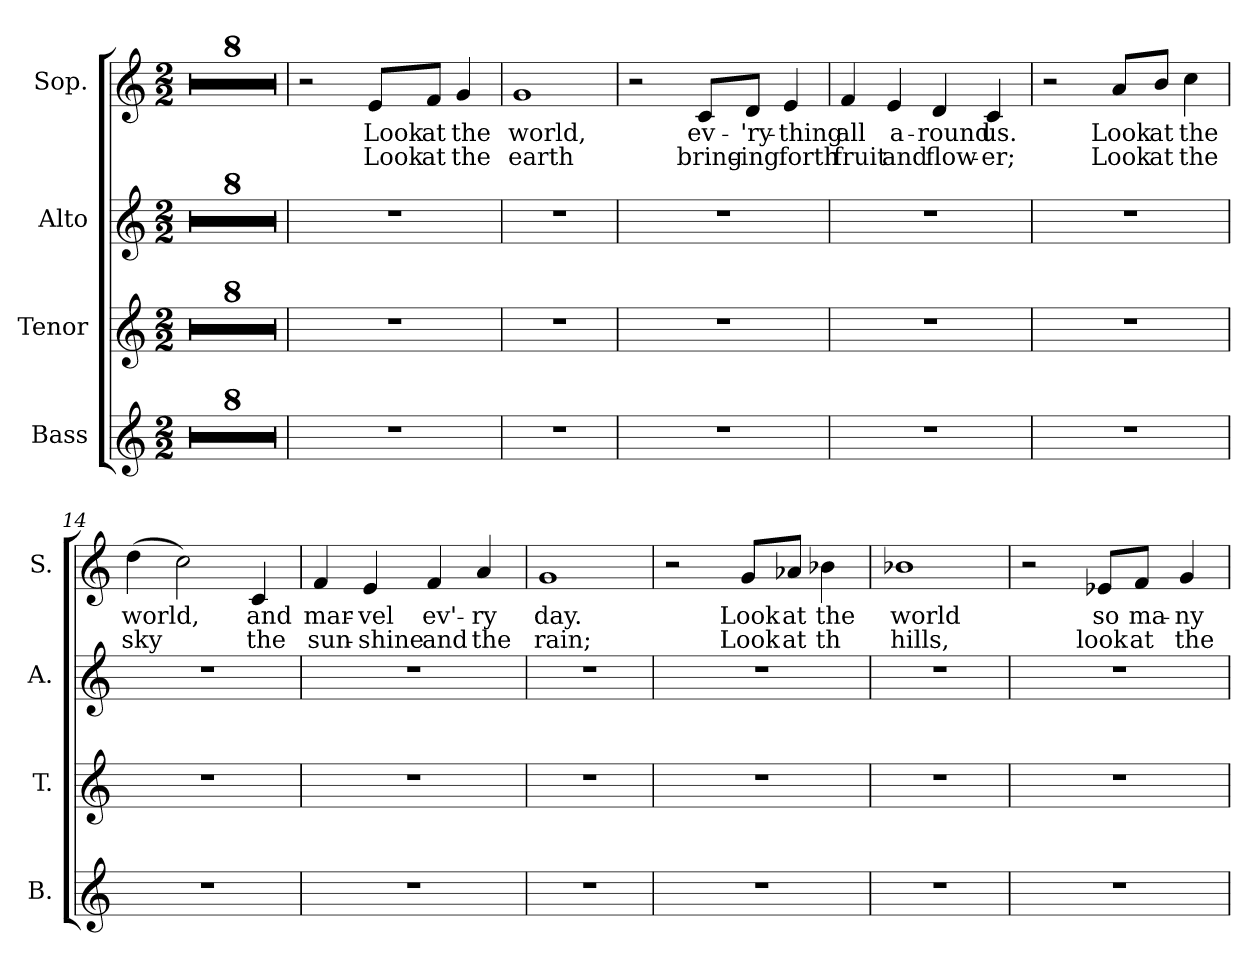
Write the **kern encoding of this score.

**kern	**kern	**kern	**kern	**text	**text
*part4	*part3	*part2	*part1	*part1	*part1
*staff4	*staff3	*staff2	*staff1	*staff1	*staff1
*I"Bass	*I"Tenor	*I"Alto	*I"Sop.	*	*
*I'B.	*I'T.	*I'A.	*I'S.	*	*
*clefG2	*clefG2	*clefG2	*clefG2	*	*
*k[]	*k[]	*k[]	*k[]	*	*
*M2/2	*M2/2	*M2/2	*M2/2	*	*
=1	=1	=1	=1	=1	=1
1r	1r	1r	1r	.	.
=2	=2	=2	=2	=2	=2
1r	1r	1r	1r	.	.
=3	=3	=3	=3	=3	=3
1r	1r	1r	1r	.	.
=4	=4	=4	=4	=4	=4
1r	1r	1r	1r	.	.
=5	=5	=5	=5	=5	=5
1r	1r	1r	1r	.	.
=6	=6	=6	=6	=6	=6
1r	1r	1r	1r	.	.
=7	=7	=7	=7	=7	=7
1r	1r	1r	1r	.	.
=8	=8	=8	=8	=8	=8
1r	1r	1r	1r	.	.
!!LO:LB:g=z
=9	=9	=9	=9	=9	=9
1r	1r	1r	2r	.	.
!	!	!	!	!LO:LY:b	!LO:LY:b
.	.	.	8e/L	Look	Look
!	!	!	!	!LO:LY:b	!LO:LY:b
.	.	.	8f/J	at	at
!	!	!	!	!LO:LY:b	!LO:LY:b
.	.	.	4g/	the	the
=10	=10	=10	=10	=10	=10
!	!	!	!	!LO:LY:b	!LO:LY:b
1r	1r	1r	1g	world,	earth
=11	=11	=11	=11	=11	=11
1r	1r	1r	2r	.	.
!	!	!	!	!LO:LY:b	!LO:LY:b
.	.	.	8c/L	ev-	bring-
!	!	!	!	!LO:LY:b	!LO:LY:b
.	.	.	8d/J	-'ry-	-ing
!	!	!	!	!LO:LY:b	!LO:LY:b
.	.	.	4e/	-thing	forth
=12	=12	=12	=12	=12	=12
!	!	!	!	!LO:LY:b	!LO:LY:b
1r	1r	1r	4f/	all	fruit
!	!	!	!	!LO:LY:b	!LO:LY:b
.	.	.	4e/	a-	and
!	!	!	!	!LO:LY:b	!LO:LY:b
.	.	.	4d/	-round	flow-
!	!	!	!	!LO:LY:b	!LO:LY:b
.	.	.	4c/	us.	-er;
!!LO:LB:g=z
=13	=13	=13	=13	=13	=13
1r	1r	1r	2r	.	.
!	!	!	!	!LO:LY:b	!LO:LY:b
.	.	.	8a/L	Look	Look
!	!	!	!	!LO:LY:b	!LO:LY:b
.	.	.	8b/J	at	at
!	!	!	!	!LO:LY:b	!LO:LY:b
.	.	.	4cc\	the	the
=14	=14	=14	=14	=14	=14
!	!	!	!	!LO:LY:b	!LO:LY:b
1r	1r	1r	(>4dd\	world,	-sky
.	.	.	2cc\)	.	.
!	!	!	!	!LO:LY:b	!LO:LY:b
.	.	.	4c/	and	the
=15	=15	=15	=15	=15	=15
!	!	!	!	!LO:LY:b	!LO:LY:b
1r	1r	1r	4f/	mar-	sun-
!	!	!	!	!LO:LY:b	!LO:LY:b
.	.	.	4e/	-vel	-shine
!	!	!	!	!LO:LY:b	!LO:LY:b
.	.	.	4f/	ev'-	and
!	!	!	!	!LO:LY:b	!LO:LY:b
.	.	.	4a/	-ry	the
=16	=16	=16	=16	=16	=16
!	!	!	!	!LO:LY:b	!LO:LY:b
1r	1r	1r	1g	day.	rain;
!!LO:LB:g=z
=17	=17	=17	=17	=17	=17
1r	1r	1r	2r	.	.
!	!	!	!	!LO:LY:b	!LO:LY:b
.	.	.	8g/L	Look	Look
!	!	!	!	!LO:LY:b	!LO:LY:b
.	.	.	8a-X/J	at	at
!	!	!	!	!LO:LY:b	!LO:LY:b
.	.	.	4b-X\	the	th
=18	=18	=18	=18	=18	=18
!	!	!	!	!LO:LY:b	!LO:LY:b
1r	1r	1r	1b-X	world	hills,
=19	=19	=19	=19	=19	=19
1r	1r	1r	2r	.	.
!	!	!	!	!LO:LY:b	!LO:LY:b
.	.	.	8e-X/L	so	look
!	!	!	!	!LO:LY:b	!LO:LY:b
.	.	.	8f/J	ma-	at
!	!	!	!	!LO:LY:b	!LO:LY:b
.	.	.	4g/	-ny	the
=	=	=	=	=	=
*-	*-	*-	*-	*-	*-
